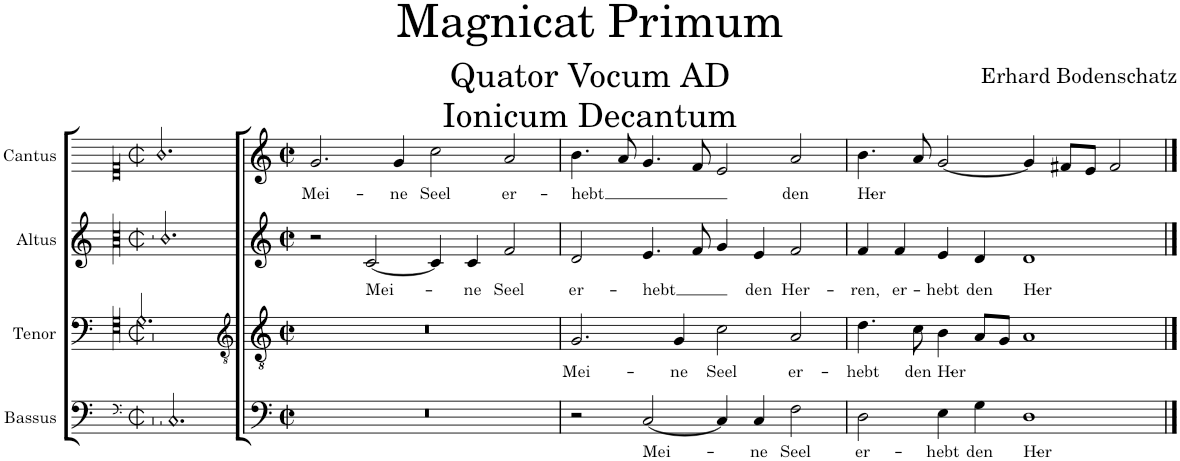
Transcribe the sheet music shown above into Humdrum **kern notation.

**kern	**text	**kern	**text	**kern	**text	**kern	**text
*part4	*part4	*part3	*part3	*part2	*part2	*part1	*part1
*staff4	*staff4	*staff3	*staff3	*staff2	*staff2	*staff1	*staff1
*I"Bassus	*	*I"Tenor	*	*I"Altus	*	*I"Cantus	*
*clefF4	*	*clefF4	*	*clefG2	*	*clefG2	*
*k[]	*	*k[]	*	*k[]	*	*k[]	*
*M4/2	*	*M4/2	*	*M4/2	*	*M4/2	*
=	=	=	=	=	=	=	=
0ryy	.	0ryy	.	0ryy	.	0ryy	.
=1	=1	=1	=1	=1	=1	=1	=1
*	*	*clefGv2	*	*	*	*	*
*M4/2	*	*M4/2	*	*M4/2	*	*M4/2	*
*met(c|)	*	*met(c|)	*	*met(c|)	*	*met(c|)	*
!	!	!	!	!	!	!	!LO:LY:b
0r	.	0r	.	2r	.	2.g/	Mei-
!	!	!	!	!	!LO:LY:b	!	!
.	.	.	.	[2c/	Mei-	.	.
!	!	!	!	!	!	!	!LO:LY:b
.	.	.	.	.	.	4g/	-ne
!	!	!	!	!	!	!	!LO:LY:b
.	.	.	.	4c/]	.	2cc\	Seel
!	!	!	!	!	!LO:LY:b	!	!
.	.	.	.	4c/	-ne	.	.
!	!	!	!	!	!LO:LY:b	!	!LO:LY:b
.	.	.	.	2f/	Seel	2a/	er-
=2	=2	=2	=2	=2	=2	=2	=2
!	!	!	!LO:LY:b	!	!LO:LY:b	!	!LO:LY:b
2r	.	2.G/	Mei-	2d/	er-	4.b\	-hebt
.	.	.	.	.	.	8a/	.
!	!LO:LY:b	!	!	!	!LO:LY:b	!	!
[2C/	Mei-	.	.	4.e/	-hebt	4.g/	.
!	!	!	!LO:LY:b	!	!	!	!
.	.	4G/	-ne	.	.	.	.
.	.	.	.	8f/	.	8f/	.
!	!	!	!LO:LY:b	!	!	!	!
4C/]	.	2c\	Seel	4g/	.	2e/	.
!	!LO:LY:b	!	!	!	!LO:LY:b	!	!
4C/	-ne	.	.	4e/	den	.	.
!	!LO:LY:b	!	!LO:LY:b	!	!LO:LY:b	!	!LO:LY:b
2F\	Seel	2A/	er-	2f/	Her-	2a/	den
=3	=3	=3	=3	=3	=3	=3	=3
!	!LO:LY:b	!	!LO:LY:b	!	!LO:LY:b	!	!LO:LY:b
2D\	er-	4.d\	-hebt	4f/	-ren,	4.b\	Her-
!	!	!	!	!	!LO:LY:b	!	!
.	.	.	.	4f/	er-	.	.
!	!	!	!LO:LY:b	!	!	!	!
.	.	8c\	den	.	.	8a/	.
!	!LO:LY:b	!	!LO:LY:b	!	!LO:LY:b	!	!
4E\	-hebt	4B\	Her-	4e/	-hebt	[2g/	.
!	!LO:LY:b	!	!	!	!LO:LY:b	!	!
4G\	den	8A/L	.	4d/	den	.	.
.	.	8G/J	.	.	.	.	.
!	!LO:LY:b	!	!	!	!LO:LY:b	!	!
1D	Her-	1A	.	1d	Her-	4g/]	.
.	.	.	.	.	.	8f#X/L	.
.	.	.	.	.	.	8e/J	.
.	.	.	.	.	.	2f#/	.
==	==	==	==	==	==	==	==
*-	*-	*-	*-	*-	*-	*-	*-
